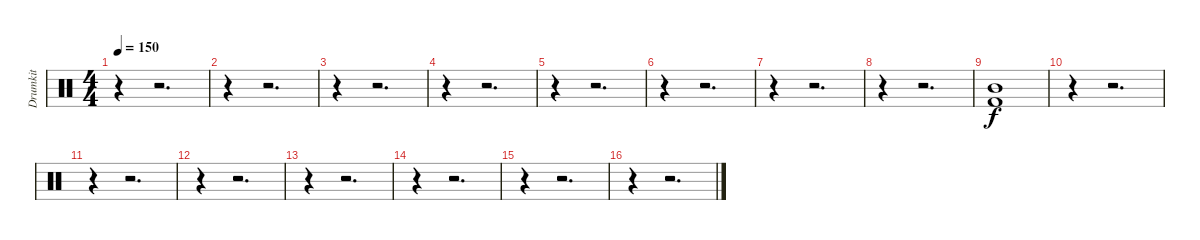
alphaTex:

\track ("Drumkit" "Drumkit") {instrument percussion}
\staff {score}
\articulation defaults
\ts (4 4)
\tempo 150
\clef neutral
\ks c
r.4{dy f} r.2{d} |
r.4 r.2{d} |
r.4 r.2{d} |
r.4 r.2{d} |
r.4 r.2{d} |
r.4 r.2{d} |
r.4 r.2{d} |
r.4 r.2{d} |
("Mid Tom (hit)" "Kick (hit) 2").1 |
r.4 r.2{d} |
r.4 r.2{d} |
r.4 r.2{d} |
r.4 r.2{d} |
r.4 r.2{d} |
r.4 r.2{d} |
r.4 r.2{d}
